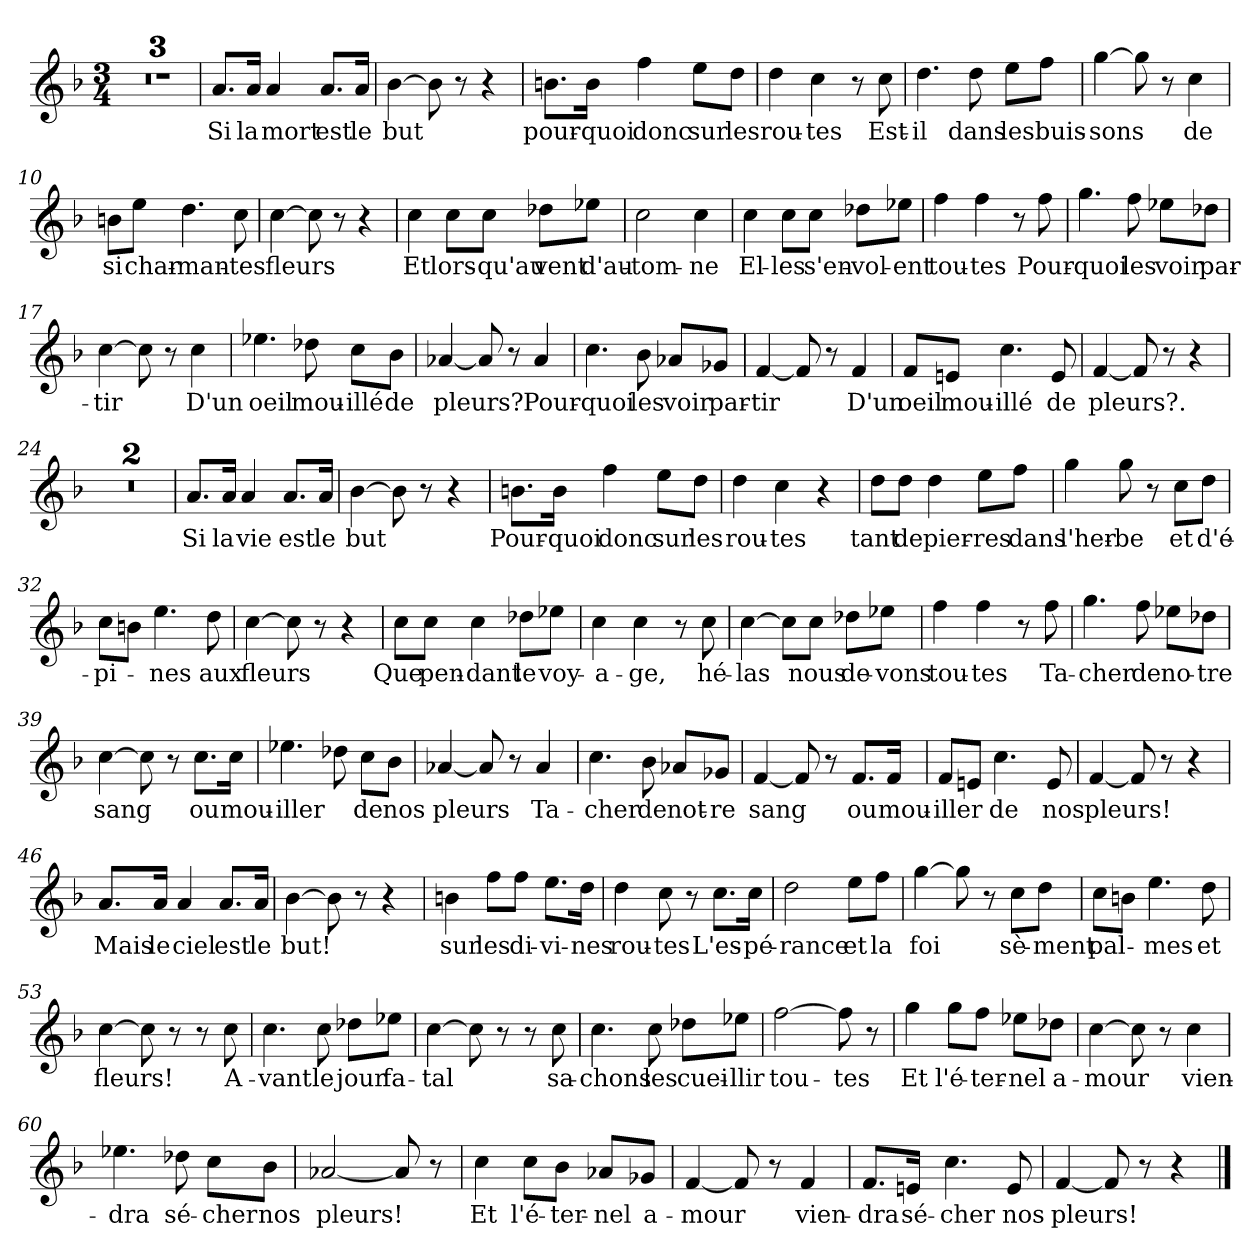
**kern	**text
*part1	*part1
*staff1	*staff1
*clefG2	*
*k[b-]	*
*M3/4	*
=1	=1
2.r	.
=2	=2
2.r	.
=3	=3
2.r	.
=4	=4
!	!LO:LY:b
8.a/L	Si
!	!LO:LY:b
16a/Jk	la
!	!LO:LY:b
4a/	mort
!	!LO:LY:b
8.a/L	est
!	!LO:LY:b
16a/Jk	le
=5	=5
!	!LO:LY:b
[4b-\	but
8b-\]	.
8r	.
4r	.
=6	=6
!	!LO:LY:b
8.bn\L	pour-
!	!LO:LY:b
16b\Jk	-quoi
!	!LO:LY:b
4ff\	donc
!	!LO:LY:b
8ee\L	sur
!	!LO:LY:b
8dd\J	les
=7	=7
!	!LO:LY:b
4dd\	rou-
!	!LO:LY:b
4cc\	-tes
8r	.
!	!LO:LY:b
8cc\	Est-
=8	=8
!	!LO:LY:b
4.dd\	-il
!	!LO:LY:b
8dd\	dans
!	!LO:LY:b
8ee\L	les
!	!LO:LY:b
8ff\J	buis-
=9	=9
!	!LO:LY:b
[4gg\	-sons
8gg\]	.
8r	.
!	!LO:LY:b
4cc\	de
!!LO:LB:g=z
=10	=10
!	!LO:LY:b
8bn\L	si
!	!LO:LY:b
8ee\J	char-
!	!LO:LY:b
4.dd\	-man-
!	!LO:LY:b
8cc\	-tes
=11	=11
!	!LO:LY:b
[4cc\	fleurs
8cc\]	.
8r	.
4r	.
=12	=12
!	!LO:LY:b
4cc\	Et
!	!LO:LY:b
8cc\L	lors-
!	!LO:LY:b
8cc\J	-qu'au
!	!LO:LY:b
8dd-X\L	vent
!	!LO:LY:b
8ee-X\J	d'au-
=13	=13
!	!LO:LY:b
2cc\	-tom-
!	!LO:LY:b
4cc\	-ne
=14	=14
!	!LO:LY:b
4cc\	El-
!	!LO:LY:b
8cc\L	-les
!	!LO:LY:b
8cc\J	s'en-
!	!LO:LY:b
8dd-X\L	-vol-
!	!LO:LY:b
8ee-X\J	-ent
=15	=15
!	!LO:LY:b
4ff\	tou-
!	!LO:LY:b
4ff\	-tes
8r	.
!	!LO:LY:b
8ff\	Pour-
=16	=16
!	!LO:LY:b
4.gg\	-quoi
!	!LO:LY:b
8ff\	les
!	!LO:LY:b
8ee-X\L	voir
!	!LO:LY:b
8dd-X\J	par-
!!LO:LB:g=z
=17	=17
!	!LO:LY:b
[4cc\	-tir
8cc\]	.
8r	.
!	!LO:LY:b
4cc\	D'un
=18	=18
!	!LO:LY:b
4.ee-X\	oeil
!	!LO:LY:b
8dd-X\	mou-
!	!LO:LY:b
8cc\L	-illé
!	!LO:LY:b
8b-\J	de
=19	=19
!	!LO:LY:b
[4a-X/	pleurs?
8a-/]	.
8r	.
!	!LO:LY:b
4a-/	Pour-
=20	=20
!	!LO:LY:b
4.cc\	-quoi
!	!LO:LY:b
8b-\	les
!	!LO:LY:b
8a-X/L	voir
!	!LO:LY:b
8g-X/J	par-
=21	=21
!	!LO:LY:b
[4f/	-tir
8f/]	.
8r	.
!	!LO:LY:b
4f/	D'un
=22	=22
!	!LO:LY:b
8f/L	oeil
!	!LO:LY:b
8en/J	mou-
!	!LO:LY:b
4.cc\	-illé
!	!LO:LY:b
8e/	de
=23	=23
!	!LO:LY:b
[4f/	pleurs?.
8f/]	.
8r	.
4r	.
=24	=24
2.r	.
=25	=25
2.r	.
!!LO:LB:g=z
=26	=26
!	!LO:LY:b
8.a/L	Si
!	!LO:LY:b
16a/Jk	la
!	!LO:LY:b
4a/	vie
!	!LO:LY:b
8.a/L	est
!	!LO:LY:b
16a/Jk	le
=27	=27
!	!LO:LY:b
[4b-\	-but
8b-\]	.
8r	.
4r	.
=28	=28
!	!LO:LY:b
8.bn\L	Pour-
!	!LO:LY:b
16b\Jk	-quoi
!	!LO:LY:b
4ff\	donc
!	!LO:LY:b
8ee\L	sur
!	!LO:LY:b
8dd\J	les
=29	=29
!	!LO:LY:b
4dd\	rou-
!	!LO:LY:b
4cc\	-tes
4r	.
=30	=30
!	!LO:LY:b
8dd\L	tant
!	!LO:LY:b
8dd\J	de
!	!LO:LY:b
4dd\	pier-
!	!LO:LY:b
8ee\L	-res
!	!LO:LY:b
8ff\J	dans
=31	=31
!	!LO:LY:b
4gg\	l'her-
!	!LO:LY:b
8gg\	-be
8r	.
!	!LO:LY:b
8cc\L	et
!	!LO:LY:b
8dd\J	d'é-
=32	=32
!	!LO:LY:b
8cc\L	-pi-
8bn\J	.
!	!LO:LY:b
4.ee\	-nes
!	!LO:LY:b
8dd\	aux
!!LO:LB:g=z
=33	=33
!	!LO:LY:b
[4cc\	fleurs
8cc\]	.
8r	.
4r	.
=34	=34
!	!LO:LY:b
8cc\L	Que
!	!LO:LY:b
8cc\J	pen-
!	!LO:LY:b
4cc\	-dant
!	!LO:LY:b
8dd-X\L	le
!	!LO:LY:b
8ee-X\J	voy-
=35	=35
!	!LO:LY:b
4cc\	-a-
!	!LO:LY:b
4cc\	-ge,
8r	.
!	!LO:LY:b
8cc\	hé-
=36	=36
!	!LO:LY:b
[4cc\	-las
8cc\L]	.
!	!LO:LY:b
8cc\J	nous
!	!LO:LY:b
8dd-X\L	de-
!	!LO:LY:b
8ee-X\J	-vons
=37	=37
!	!LO:LY:b
4ff\	tou-
!	!LO:LY:b
4ff\	-tes
8r	.
!	!LO:LY:b
8ff\	Ta-
=38	=38
!	!LO:LY:b
4.gg\	-cher
!	!LO:LY:b
8ff\	de
!	!LO:LY:b
8ee-X\L	no-
!	!LO:LY:b
8dd-X\J	-tre
=39	=39
!	!LO:LY:b
[4cc\	sang
8cc\]	.
8r	.
!	!LO:LY:b
8.cc\L	ou
!	!LO:LY:b
16cc\Jk	mou-
!!LO:LB:g=z
=40	=40
!	!LO:LY:b
4.ee-X\	-iller
8dd-X\	.
!	!LO:LY:b
8cc\L	de
!	!LO:LY:b
8b-\J	nos
=41	=41
!	!LO:LY:b
[4a-X/	pleurs
8a-/]	.
8r	.
!	!LO:LY:b
4a-/	Ta-
=42	=42
!	!LO:LY:b
4.cc\	-cher
!	!LO:LY:b
8b-\	de
!	!LO:LY:b
8a-X/L	not-
!	!LO:LY:b
8g-X/J	-re
=43	=43
!	!LO:LY:b
[4f/	sang
8f/]	.
8r	.
!	!LO:LY:b
8.f/L	ou
!	!LO:LY:b
16f/Jk	mou-
=44	=44
!	!LO:LY:b
8f/L	-iller
8en/J	.
!	!LO:LY:b
4.cc\	de
!	!LO:LY:b
8e/	nos
=45	=45
!	!LO:LY:b
[4f/	pleurs!
8f/]	.
8r	.
4r	.
=46	=46
!	!LO:LY:b
8.a/L	Mais
!	!LO:LY:b
16a/Jk	le
!	!LO:LY:b
4a/	ciel
!	!LO:LY:b
8.a/L	est
!	!LO:LY:b
16a/Jk	le
!!LO:LB:g=z
=47	=47
!	!LO:LY:b
[4b-\	but!
8b-\]	.
8r	.
4r	.
=48	=48
!	!LO:LY:b
4bn\	sur
!	!LO:LY:b
8ff\L	les
!	!LO:LY:b
8ff\J	di-
!	!LO:LY:b
8.ee\L	-vi-
!	!LO:LY:b
16dd\Jk	-nes
=49	=49
!	!LO:LY:b
4dd\	rou-
!	!LO:LY:b
8cc\	-tes
8r	.
!	!LO:LY:b
8.cc\L	L'es-
!	!LO:LY:b
16cc\Jk	-pé-
=50	=50
!	!LO:LY:b
2dd\	-rance
!	!LO:LY:b
8ee\L	et
!	!LO:LY:b
8ff\J	la
=51	=51
!	!LO:LY:b
[4gg\	foi
8gg\]	.
8r	.
!	!LO:LY:b
8cc\L	sè-
!	!LO:LY:b
8dd\J	-ment
=52	=52
!	!LO:LY:b
8cc\L	pal-
8bn\J	.
!	!LO:LY:b
4.ee\	-mes
!	!LO:LY:b
8dd\	et
=53	=53
!	!LO:LY:b
[4cc\	fleurs!
8cc\]	.
8r	.
8r	.
!	!LO:LY:b
8cc\	A-
=54	=54
!	!LO:LY:b
4.cc\	-vant
!	!LO:LY:b
8cc\	le
!	!LO:LY:b
8dd-X\L	jour
!	!LO:LY:b
8ee-X\J	fa-
!!LO:LB:g=z
=55	=55
!	!LO:LY:b
[4cc\	-tal
8cc\]	.
8r	.
8r	.
!	!LO:LY:b
8cc\	sa-
=56	=56
!	!LO:LY:b
4.cc\	-chons
!	!LO:LY:b
8cc\	les
!	!LO:LY:b
8dd-X\L	cuei-
!	!LO:LY:b
8ee-X\J	-llir
=57	=57
!	!LO:LY:b
[2ff\	tou-
!	!LO:LY:b
8ff\]	-tes
8r	.
=58	=58
!	!LO:LY:b
4gg\	Et
!	!LO:LY:b
8gg\L	l'é-
!	!LO:LY:b
8ff\J	-ter-
!	!LO:LY:b
8ee-X\L	-nel
!	!LO:LY:b
8dd-X\J	a-
=59	=59
!	!LO:LY:b
[4cc\	-mour
8cc\]	.
8r	.
!	!LO:LY:b
4cc\	vien-
=60	=60
!	!LO:LY:b
4.ee-X\	-dra
!	!LO:LY:b
8dd-X\	sé-
!	!LO:LY:b
8cc\L	-cher
!	!LO:LY:b
8b-\J	nos
=61	=61
!	!LO:LY:b
[2a-X/	pleurs!
8a-/]	.
8r	.
=62	=62
!	!LO:LY:b
4cc\	Et
!	!LO:LY:b
8cc\L	l'é-
!	!LO:LY:b
8b-\J	-ter-
!	!LO:LY:b
8a-X/L	-nel
!	!LO:LY:b
8g-X/J	a-
!!LO:LB:g=z
=63	=63
!	!LO:LY:b
[4f/	-mour
8f/]	.
8r	.
!	!LO:LY:b
4f/	vien-
=64	=64
!	!LO:LY:b
8.f/L	-dra
!	!LO:LY:b
16en/Jk	sé-
!	!LO:LY:b
4.cc\	-cher
!	!LO:LY:b
8e/	nos
=65	=65
!	!LO:LY:b
[4f/	pleurs!
8f/]	.
8r	.
4r	.
==	==
*-	*-
